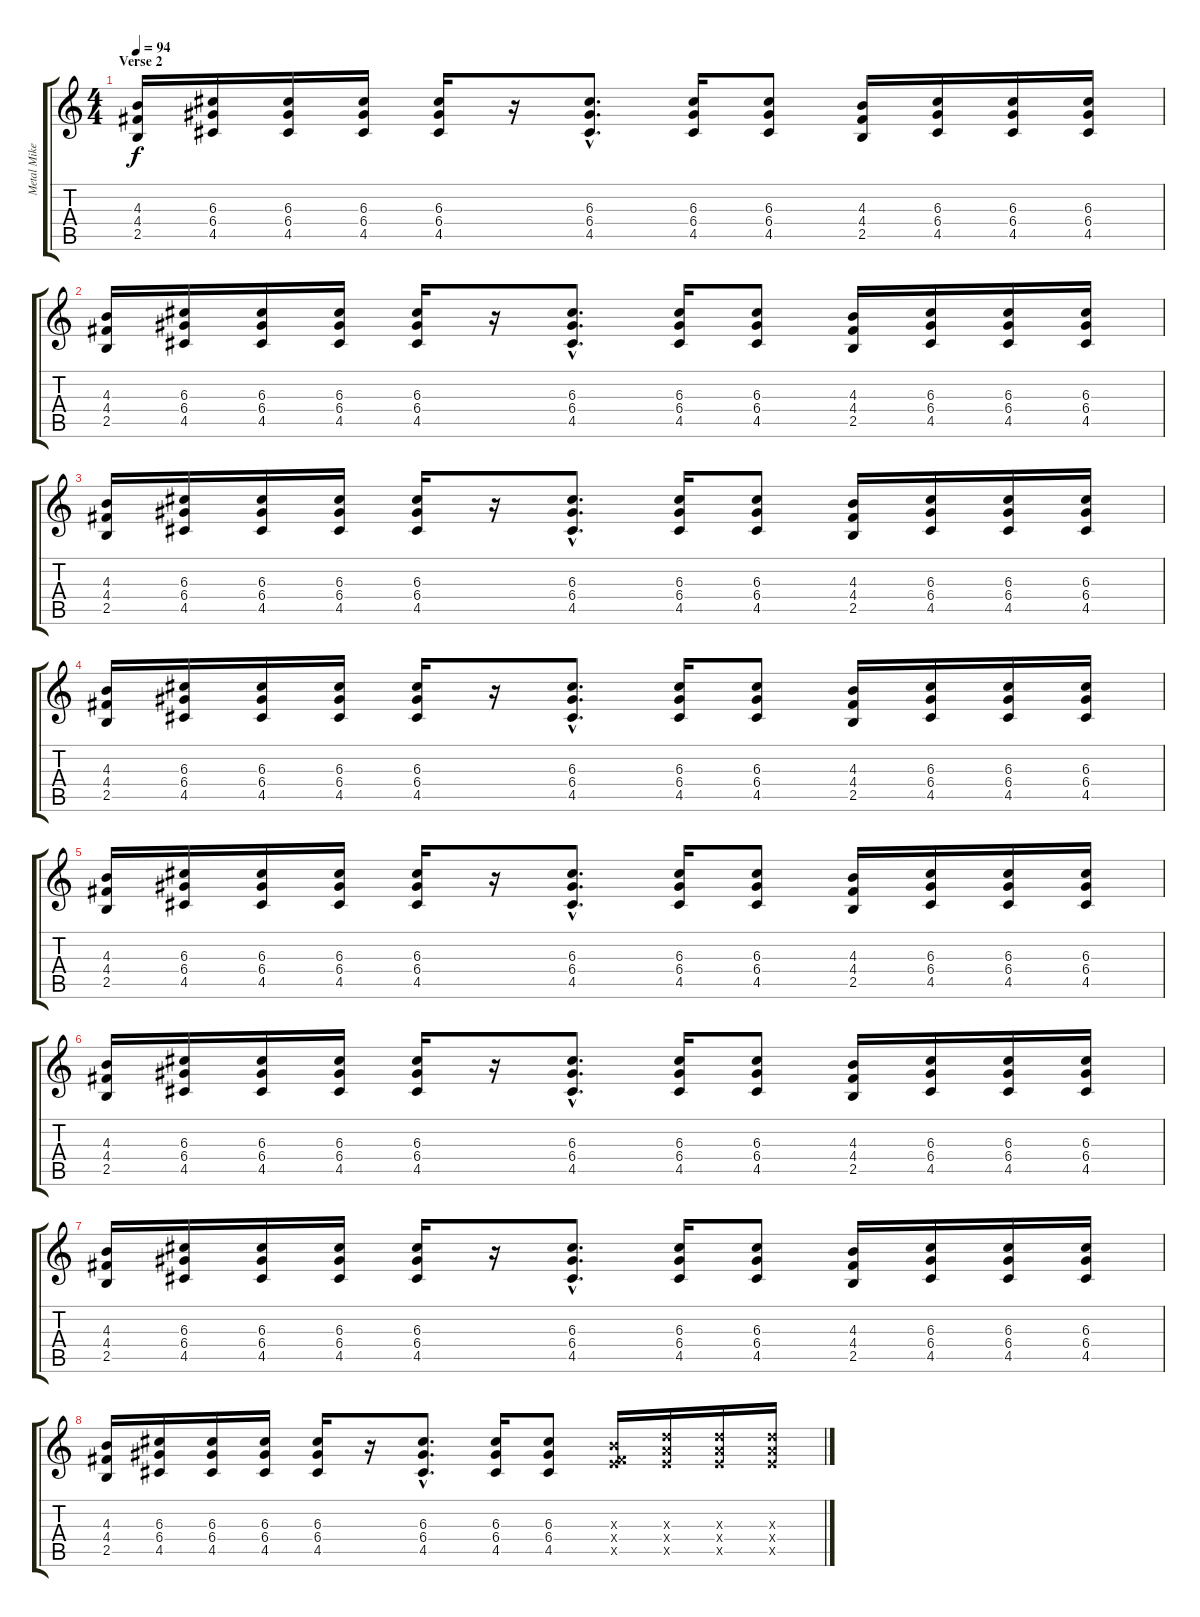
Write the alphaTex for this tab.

\track ("Metal Mike" "Metal Mike") {instrument distortionguitar}
\staff {score tabs}
\tuning (E4 B3 G3 D3 A2 D2) {hide}
\ts (4 4)
\section ("" "Verse 2")
\tempo 94
\clef g2
\ks c
(4.3 4.4 2.5).16{dy f} (6.3 6.4 4.5).16 (6.3 6.4 4.5).16 (6.3 6.4 4.5).16 (6.3 6.4 4.5).16 r.16 (6.3{hac} 6.4{hac} 4.5{hac}).8{d} (6.3 6.4 4.5).16 (6.3 6.4 4.5).8 (4.3 4.4 2.5).16 (6.3 6.4 4.5).16 (6.3 6.4 4.5).16 (6.3 6.4 4.5).16 |
(4.3 4.4 2.5).16 (6.3 6.4 4.5).16 (6.3 6.4 4.5).16 (6.3 6.4 4.5).16 (6.3 6.4 4.5).16 r.16 (6.3{hac} 6.4{hac} 4.5{hac}).8{d} (6.3 6.4 4.5).16 (6.3 6.4 4.5).8 (4.3 4.4 2.5).16 (6.3 6.4 4.5).16 (6.3 6.4 4.5).16 (6.3 6.4 4.5).16 |
(4.3 4.4 2.5).16 (6.3 6.4 4.5).16 (6.3 6.4 4.5).16 (6.3 6.4 4.5).16 (6.3 6.4 4.5).16 r.16 (6.3{hac} 6.4{hac} 4.5{hac}).8{d} (6.3 6.4 4.5).16 (6.3 6.4 4.5).8 (4.3 4.4 2.5).16 (6.3 6.4 4.5).16 (6.3 6.4 4.5).16 (6.3 6.4 4.5).16 |
(4.3 4.4 2.5).16 (6.3 6.4 4.5).16 (6.3 6.4 4.5).16 (6.3 6.4 4.5).16 (6.3 6.4 4.5).16 r.16 (6.3{hac} 6.4{hac} 4.5{hac}).8{d} (6.3 6.4 4.5).16 (6.3 6.4 4.5).8 (4.3 4.4 2.5).16 (6.3 6.4 4.5).16 (6.3 6.4 4.5).16 (6.3 6.4 4.5).16 |
(4.3 4.4 2.5).16 (6.3 6.4 4.5).16 (6.3 6.4 4.5).16 (6.3 6.4 4.5).16 (6.3 6.4 4.5).16 r.16 (6.3{hac} 6.4{hac} 4.5{hac}).8{d} (6.3 6.4 4.5).16 (6.3 6.4 4.5).8 (4.3 4.4 2.5).16 (6.3 6.4 4.5).16 (6.3 6.4 4.5).16 (6.3 6.4 4.5).16 |
(4.3 4.4 2.5).16 (6.3 6.4 4.5).16 (6.3 6.4 4.5).16 (6.3 6.4 4.5).16 (6.3 6.4 4.5).16 r.16 (6.3{hac} 6.4{hac} 4.5{hac}).8{d} (6.3 6.4 4.5).16 (6.3 6.4 4.5).8 (4.3 4.4 2.5).16 (6.3 6.4 4.5).16 (6.3 6.4 4.5).16 (6.3 6.4 4.5).16 |
(4.3 4.4 2.5).16 (6.3 6.4 4.5).16 (6.3 6.4 4.5).16 (6.3 6.4 4.5).16 (6.3 6.4 4.5).16 r.16 (6.3{hac} 6.4{hac} 4.5{hac}).8{d} (6.3 6.4 4.5).16 (6.3 6.4 4.5).8 (4.3 4.4 2.5).16 (6.3 6.4 4.5).16 (6.3 6.4 4.5).16 (6.3 6.4 4.5).16 |
(4.3 4.4 2.5).16 (6.3 6.4 4.5).16 (6.3 6.4 4.5).16 (6.3 6.4 4.5).16 (6.3 6.4 4.5).16 r.16 (6.3{hac} 6.4{hac} 4.5{hac}).8{d} (6.3 6.4 4.5).16 (6.3 6.4 4.5).8 (4.3{x} 4.4{x} 7.5{x}).16 (7.3{x} 7.4{x} 7.5{x}).16 (7.3{x} 7.4{x} 7.5{x}).16 (7.3{x} 7.4{x} 7.5{x}).16
